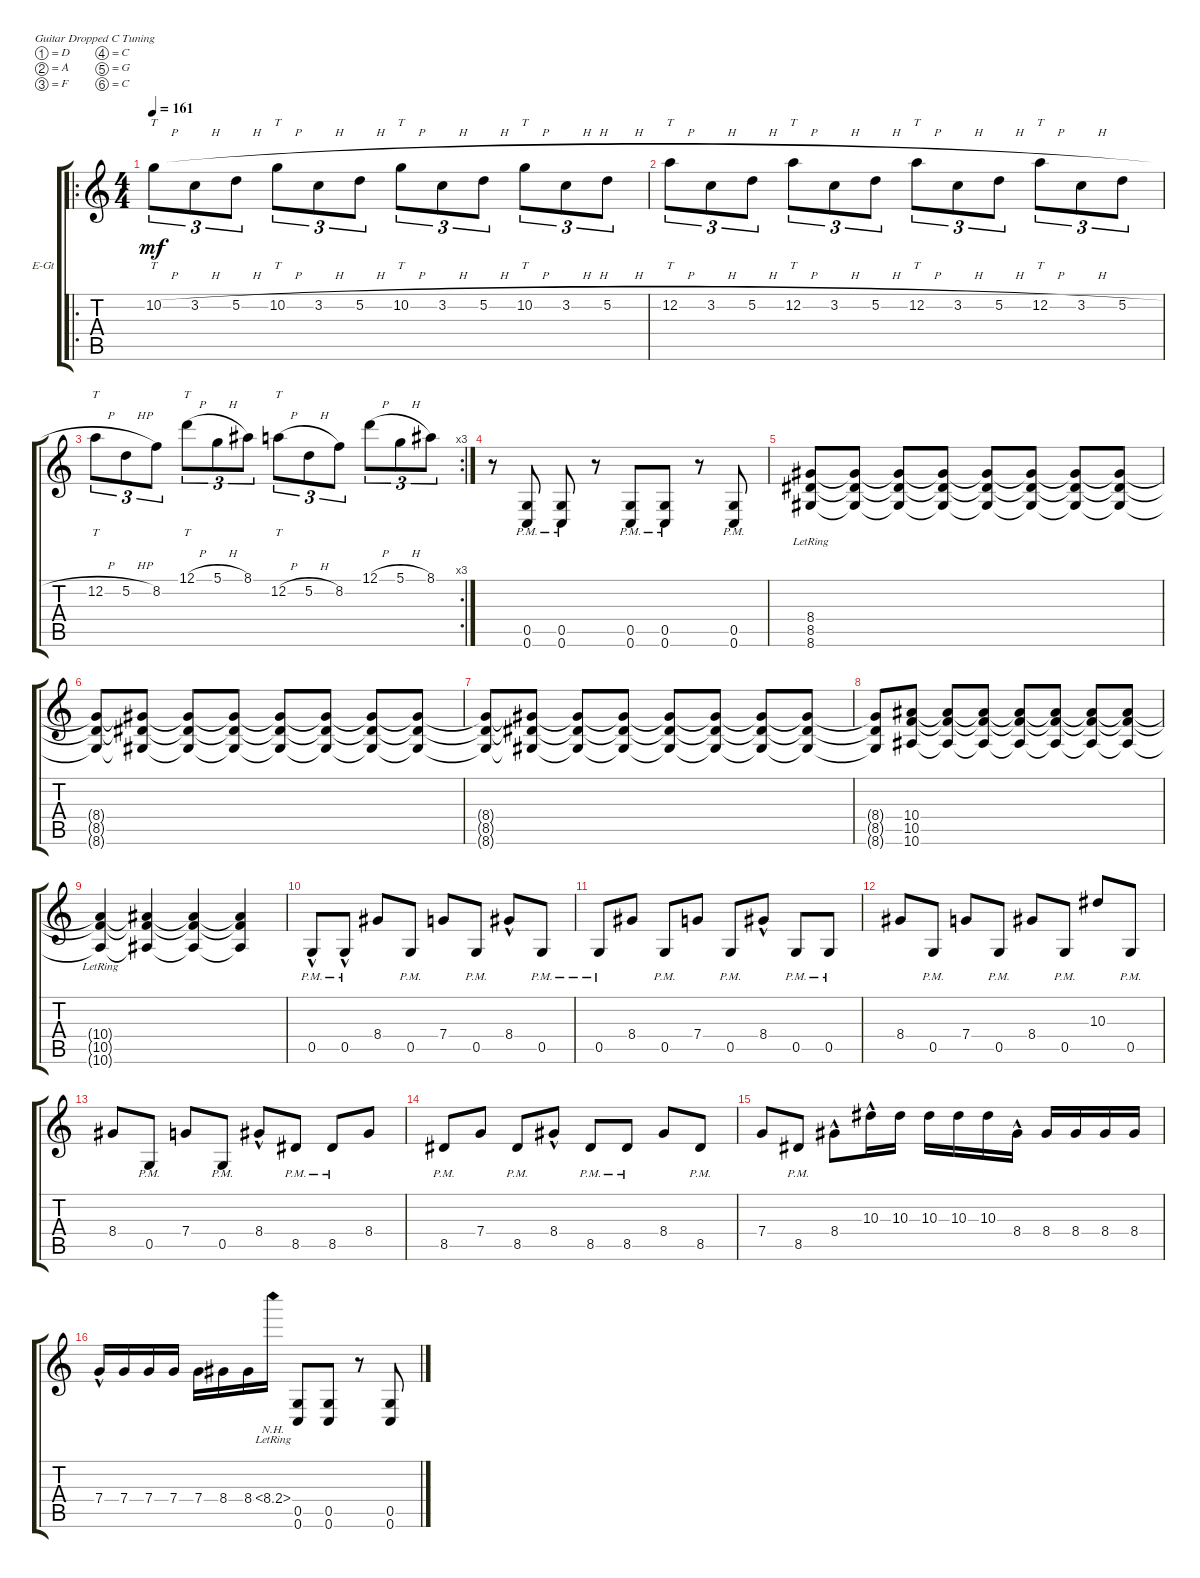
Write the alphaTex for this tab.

\bracketExtendMode groupsimilarinstruments
\firstSystemTrackNameOrientation horizontal
\otherSystemsTrackNameOrientation horizontal
\track ("jim" "E-Gt") {instrument distortionguitar}
\staff {score tabs}
\tuning (D4 A3 F3 C3 G2 C2)
\ro
\ts (4 4)
\tempo 161
\clef g2
\ks c
10.2{h}.8{tt tu (3 2) dy mf} 3.2{h}.8{tu (3 2)} 5.2{h}.8{tu (3 2)} 10.2{h}.8{tt tu (3 2)} 3.2{h}.8{tu (3 2)} 5.2{h}.8{tu (3 2)} 10.2{h}.8{tt tu (3 2)} 3.2{h}.8{tu (3 2)} 5.2{h}.8{tu (3 2)} 10.2{h}.8{tt tu (3 2)} 3.2{h}.8{tu (3 2)} 5.2{h}.8{tu (3 2)} |
12.2{h}.8{tt tu (3 2)} 3.2{h}.8{tu (3 2)} 5.2{h}.8{tu (3 2)} 12.2{h}.8{tt tu (3 2)} 3.2{h}.8{tu (3 2)} 5.2{h}.8{tu (3 2)} 12.2{h}.8{tt tu (3 2)} 3.2{h}.8{tu (3 2)} 5.2{h}.8{tu (3 2)} 12.2{h}.8{tt tu (3 2)} 3.2{h}.8{tu (3 2)} 5.2{h}.8{tu (3 2)} |
\rc 3
12.2{h}.8{tt tu (3 2)} 5.2{h}.8{tu (3 2)} 8.2.8{tu (3 2)} 12.1{h}.8{tt tu (3 2)} 5.1{h}.8{tu (3 2)} 8.1.8{tu (3 2)} 12.2{h}.8{tt tu (3 2)} 5.2{h}.8{tu (3 2)} 8.2.8{tu (3 2)} 12.1{h}.8{tu (3 2)} 5.1{h}.8{tu (3 2)} 8.1.8{tu (3 2)} |
r.8 (0.6{pm} 0.5{pm}).8 (0.5{pm} 0.6{pm}).8 r.8 (0.6{pm} 0.5{pm}).8 (0.5{pm} 0.6{pm}).8 r.8 (0.5{pm} 0.6{pm}).8 |
(8.6 8.5 8.4{lr}).8 (8.6{t} 8.5{t} 8.4{t}).8 (8.6{t} 8.5{t} 8.4{t}).8 (8.6{t} 8.5{t} 8.4{t}).8 (8.6{t} 8.5{t} 8.4{t}).8 (8.6{t} 8.5{t} 8.4{t}).8 (8.6{t} 8.5{t} 8.4{t}).8 (8.6{t} 8.5{t} 8.4{t}).8 |
(8.6{t} 8.5{t} 8.4{t}).8 (8.6{t} 8.5{t} 8.4{t}).8 (8.6{t} 8.5{t} 8.4{t}).8 (8.6{t} 8.5{t} 8.4{t}).8 (8.6{t} 8.5{t} 8.4{t}).8 (8.6{t} 8.5{t} 8.4{t}).8 (8.6{t} 8.5{t} 8.4{t}).8 (8.6{t} 8.5{t} 8.4{t}).8 |
(8.6{t} 8.5{t} 8.4{t}).8 (8.6{t} 8.5{t} 8.4{t}).8 (8.6{t} 8.5{t} 8.4{t}).8 (8.6{t} 8.5{t} 8.4{t}).8 (8.6{t} 8.5{t} 8.4{t}).8 (8.6{t} 8.5{t} 8.4{t}).8 (8.6{t} 8.5{t} 8.4{t}).8 (8.6{t} 8.5{t} 8.4{t}).8 |
(8.6{t} 8.5{t} 8.4{t}).8 (10.6 10.5 10.4).8 (10.6{t} 10.5{t} 10.4{t}).8 (10.6{t} 10.5{t} 10.4{t}).8 (10.6{t} 10.5{t} 10.4{t}).8 (10.6{t} 10.5{t} 10.4{t}).8 (10.6{t} 10.5{t} 10.4{t}).8 (10.6{t} 10.5{t} 10.4{t}).8 |
(10.6{t} 10.5{t} 10.4{lr t}).4 (10.6{t} 10.5{t} 10.4{t}).4 (10.6{t} 10.5{t} 10.4{t}).4 (10.6{t} 10.5{t} 10.4{t}).4 |
0.5{hac pm}.8 0.5{hac pm}.8 8.4.8 0.5{pm}.8 7.4.8 0.5{pm}.8 8.4{hac}.8 0.5{pm}.8 |
0.5{pm}.8 8.4.8 0.5{pm}.8 7.4.8 0.5{pm}.8 8.4{hac}.8 0.5{pm}.8 0.5{pm}.8 |
8.4.8 0.5{pm}.8 7.4.8 0.5{pm}.8 8.4.8 0.5{pm}.8 10.3.8 0.5{pm}.8 |
8.4.8 0.5{pm}.8 7.4.8 0.5{pm}.8 8.4{hac}.8 8.5{pm}.8 8.5{pm}.8 8.4.8 |
8.5{pm}.8 7.4.8 8.5{pm}.8 8.4{hac}.8 8.5{pm}.8 8.5{pm}.8 8.4.8 8.5{pm}.8 |
7.4.8 8.5{pm}.8 8.4{hac}.8 10.3{hac}.16 10.3.16 10.3.16 10.3.16 10.3.16 8.4{hac}.16 8.4.16 8.4.16 8.4.16 8.4.16 |
7.4{hac}.16 7.4.16 7.4.16 7.4.16 7.4.16 8.4.16 8.4.16 8.4{nh lr}.16 (0.6 0.5).8 (0.5 0.6).8 r.8 (0.6 0.5).8
